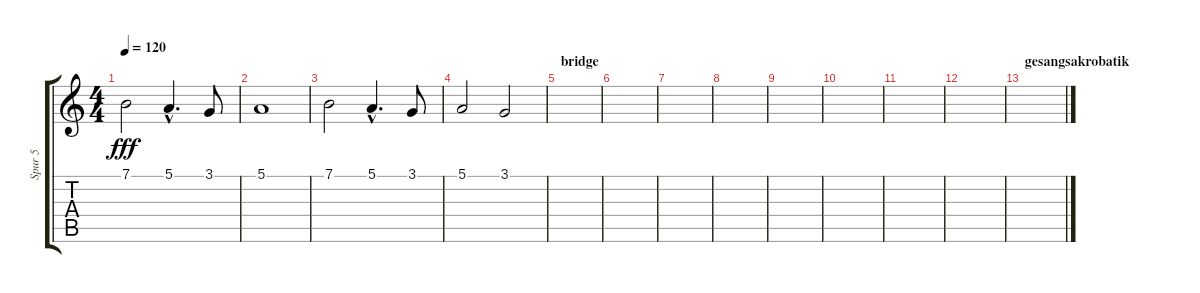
\track ("Spur 5" "Spur 5") {instrument drawbarorgan}
\staff {score tabs}
\tuning (E4 B3 G3 D3 A2 E2) {hide}
\ts (4 4)
\tempo 120
\clef g2
\ks c
7.1.2{dy fff} 5.1{hac}.4{d} 3.1.8 |
5.1.1 |
7.1.2 5.1{hac}.4{d} 3.1.8 |
5.1.2 3.1.2 |
\section ("" "bridge")
|
|
|
|
|
|
|
|
\section ("" "gesangsakrobatik")
